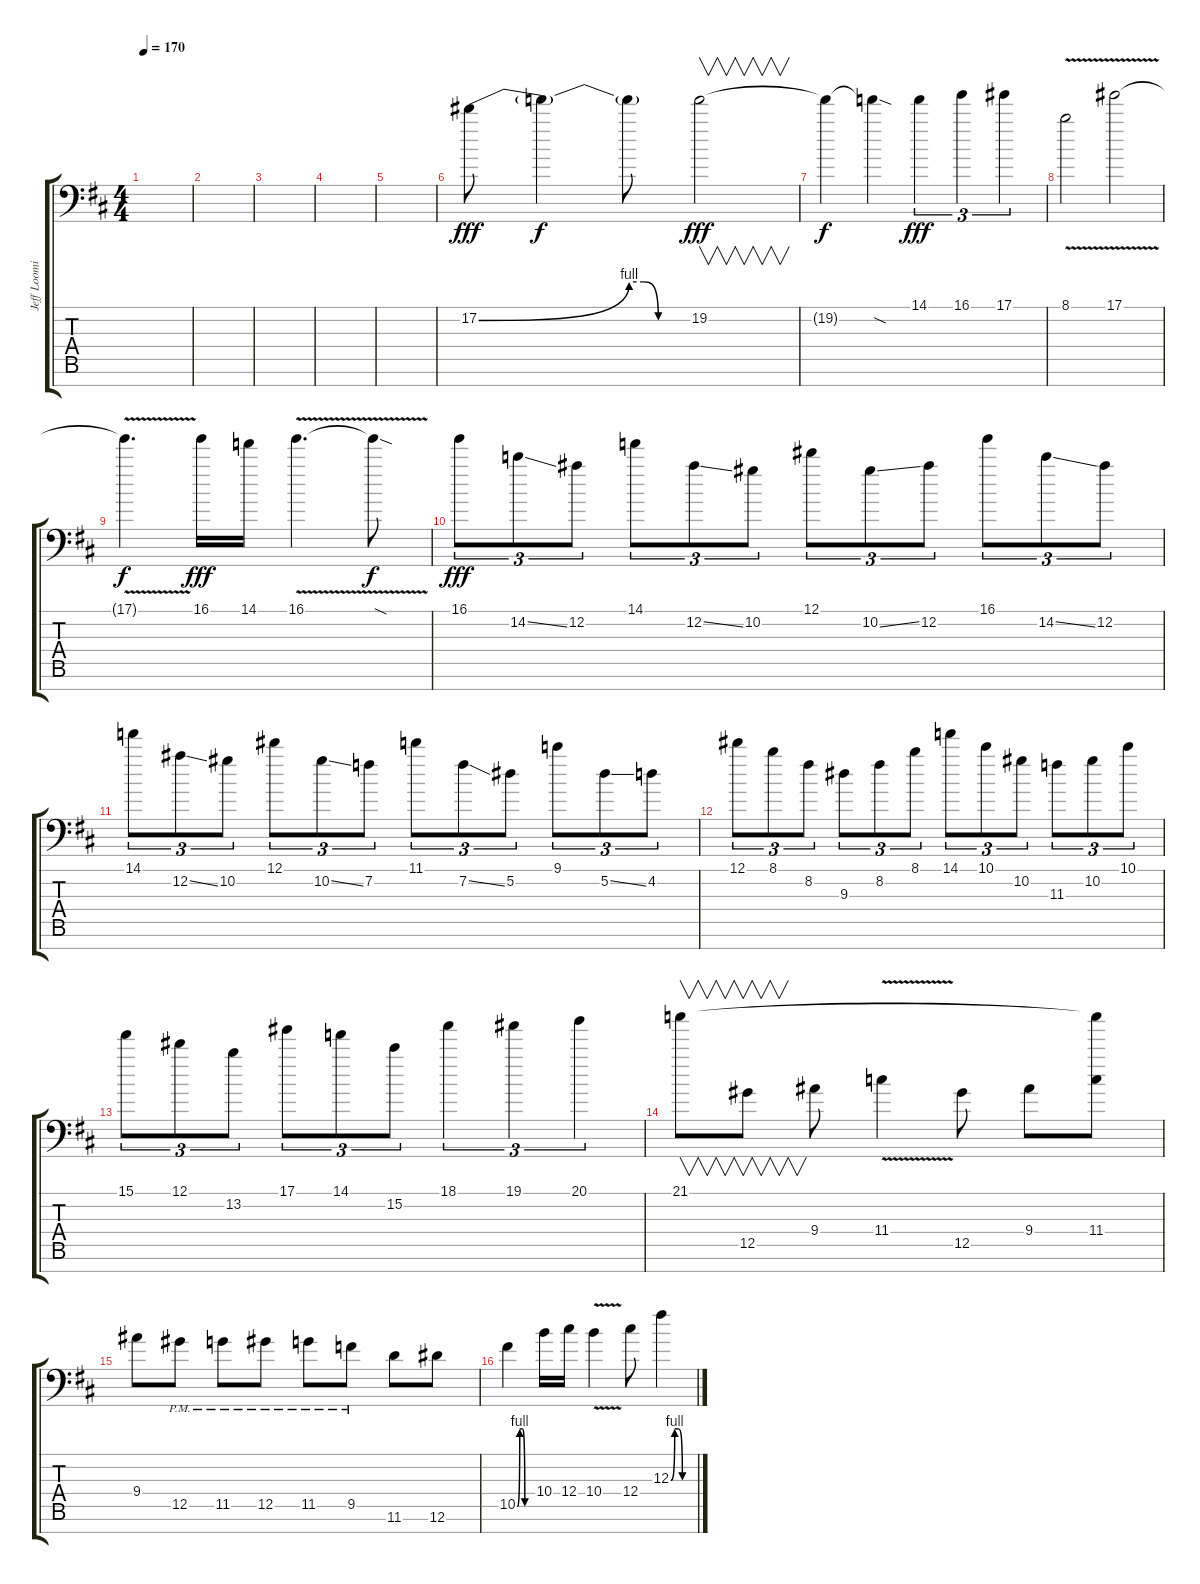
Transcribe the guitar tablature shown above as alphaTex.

\track ("Jeff Loomis Lead" "Jeff Loomi") {instrument distortionguitar}
\staff {score tabs}
\tuning (Eb4 Bb3 Gb3 Db3 Ab2 Eb2 Bb1) {hide}
\ts (4 4)
\tempo 170
\clef f4
\ks d
|
|
|
|
|
17.2{be (bend 0 0 60 4)}.8{dy fff} 17.2{t}.4{dy f} 17.2{be (custom 0 4 15 4 30 0 60 0) t}.8 19.2.2{v dy fff} |
19.2{t}.4{dy f} 19.2{sod t}.4 14.1.4{tu (3 2) dy fff} 16.1.4{tu (3 2)} 17.1.4{tu (3 2)} |
8.1{v}.2 17.1{v}.2 |
17.1{t}.4{d dy f} 16.1.16{dy fff} 14.1.16 16.1{v}.4{d} 16.1{sod t}.8{dy f} |
16.1.8{tu (3 2) dy fff} 14.2{ss}.8{tu (3 2)} 12.2.8{tu (3 2)} 14.1.8{tu (3 2)} 12.2{ss}.8{tu (3 2)} 10.2.8{tu (3 2)} 12.1.8{tu (3 2)} 10.2{ss}.8{tu (3 2)} 12.2.8{tu (3 2)} 16.1.8{tu (3 2)} 14.2{ss}.8{tu (3 2)} 12.2.8{tu (3 2)} |
14.1.8{tu (3 2)} 12.2{ss}.8{tu (3 2)} 10.2.8{tu (3 2)} 12.1.8{tu (3 2)} 10.2{ss}.8{tu (3 2)} 7.2.8{tu (3 2)} 11.1.8{tu (3 2)} 7.2{ss}.8{tu (3 2)} 5.2.8{tu (3 2)} 9.1.8{tu (3 2)} 5.2{ss}.8{tu (3 2)} 4.2.8{tu (3 2)} |
12.1.8{tu (3 2)} 8.1.8{tu (3 2)} 8.2.8{tu (3 2)} 9.3.8{tu (3 2)} 8.2.8{tu (3 2)} 8.1.8{tu (3 2)} 14.1.8{tu (3 2)} 10.1.8{tu (3 2)} 10.2.8{tu (3 2)} 11.3.8{tu (3 2)} 10.2.8{tu (3 2)} 10.1.8{tu (3 2)} |
15.1.8{tu (3 2)} 12.1.8{tu (3 2)} 13.2.8{tu (3 2)} 17.1.8{tu (3 2)} 14.1.8{tu (3 2)} 15.2.8{tu (3 2)} 18.1.4{tu (3 2)} 19.1.4{tu (3 2)} 20.1.4{tu (3 2)} |
21.1.8{v} 12.5.8{v} 9.4.8 11.4{v}.4 12.5.8 9.4.8 (21.1{t} 11.4).8 |
9.4.8 12.5{pm}.8 11.5{pm}.8 12.5{pm}.8 11.5{pm}.8 9.5{pm}.8 11.6.8 12.6.8 |
10.5{be (custom 0 0 10 4 20 4 30 0 60 0)}.4 10.4.16 12.4.16 10.4{v}.4 12.4.8 12.3{be (custom 0 0 10 4 20 4 30 0 60 0)}.4
